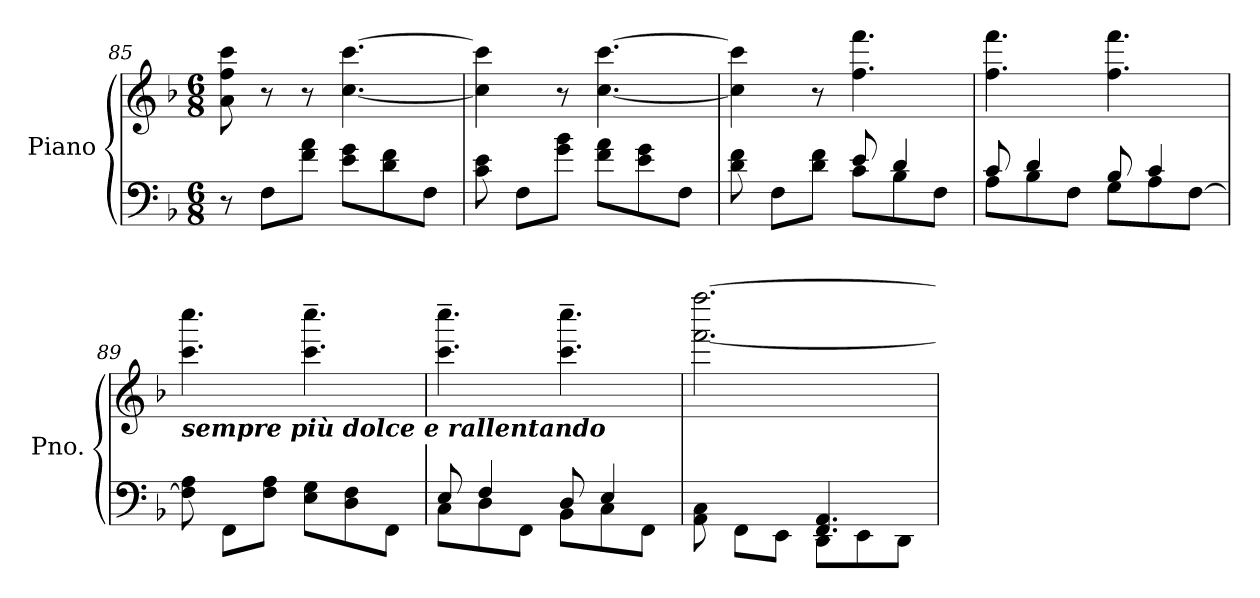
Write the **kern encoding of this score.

**kern	**kern
*part1	*part1
*staff2	*staff1
*I"Piano	*
*I'Pno.	*
*clefF4	*clefG2
*k[b-]	*k[b-]
*M6/8	*M6/8
=85	=85
8r	8a\ 8ff\ 8ccc\
8F\L	8r
8f\ 8a\J	8r
8e\ 8g\L	[4.cc\ [4.ccc\
8d\ 8f\	.
8F\J	.
=86	=86
8c\ 8e\	4cc\] 4ccc\]
8F\L	.
8g\ 8b-\J	8r
8f\ 8a\L	[4.cc\ [4.ccc\
8e\ 8g\	.
8F\J	.
=87	=87
*^	*
8d\ 8f\	4.ryy	4cc\] 4ccc\]
8F\L	.	.
8d\ 8f\J	.	8r
8c\L	8e/	4.ff\ 4.fff\
8B-\	4d/	.
8F\J	.	.
=88	=88	=88
8A\L	8c/	4.ff\ 4.fff\
8B-\	4d/	.
8F\J	.	.
8G\L	8B-/	4.ff\ 4.fff\
8A\	4c/	.
[8F\J	.	.
*v	*v	*
!!LO:LB:g=z
=89	=89
!	!LO:TX:b:Bi:t=sempre più dolce e rallentando
8F\] 8A\	4.ccc\ 4.cccc\
8FF\L	.
8F\ 8A\J	.
8E\ 8G\L	4.ccc\~ 4.cccc\~
8D\ 8F\	.
8FF\J	.
=90	=90
*^	*
8C\L	8E/	4.ccc\~ 4.cccc\~
8D\	4F/	.
8FF\J	.	.
8BB-\L	8D/	4.ccc\~ 4.cccc\~
8C\	4E/	.
8FF\J	.	.
=91	=91	=91
8AA\ 8C\	4.ryy	[2.fff\ [2.ffff\
8FF\L	.	.
8EE\J	.	.
8DD\L	4.FF/~ 4.AA/~	.
8EE\	.	.
8DD\J	.	.
*v	*v	*
=	=
*-	*-
